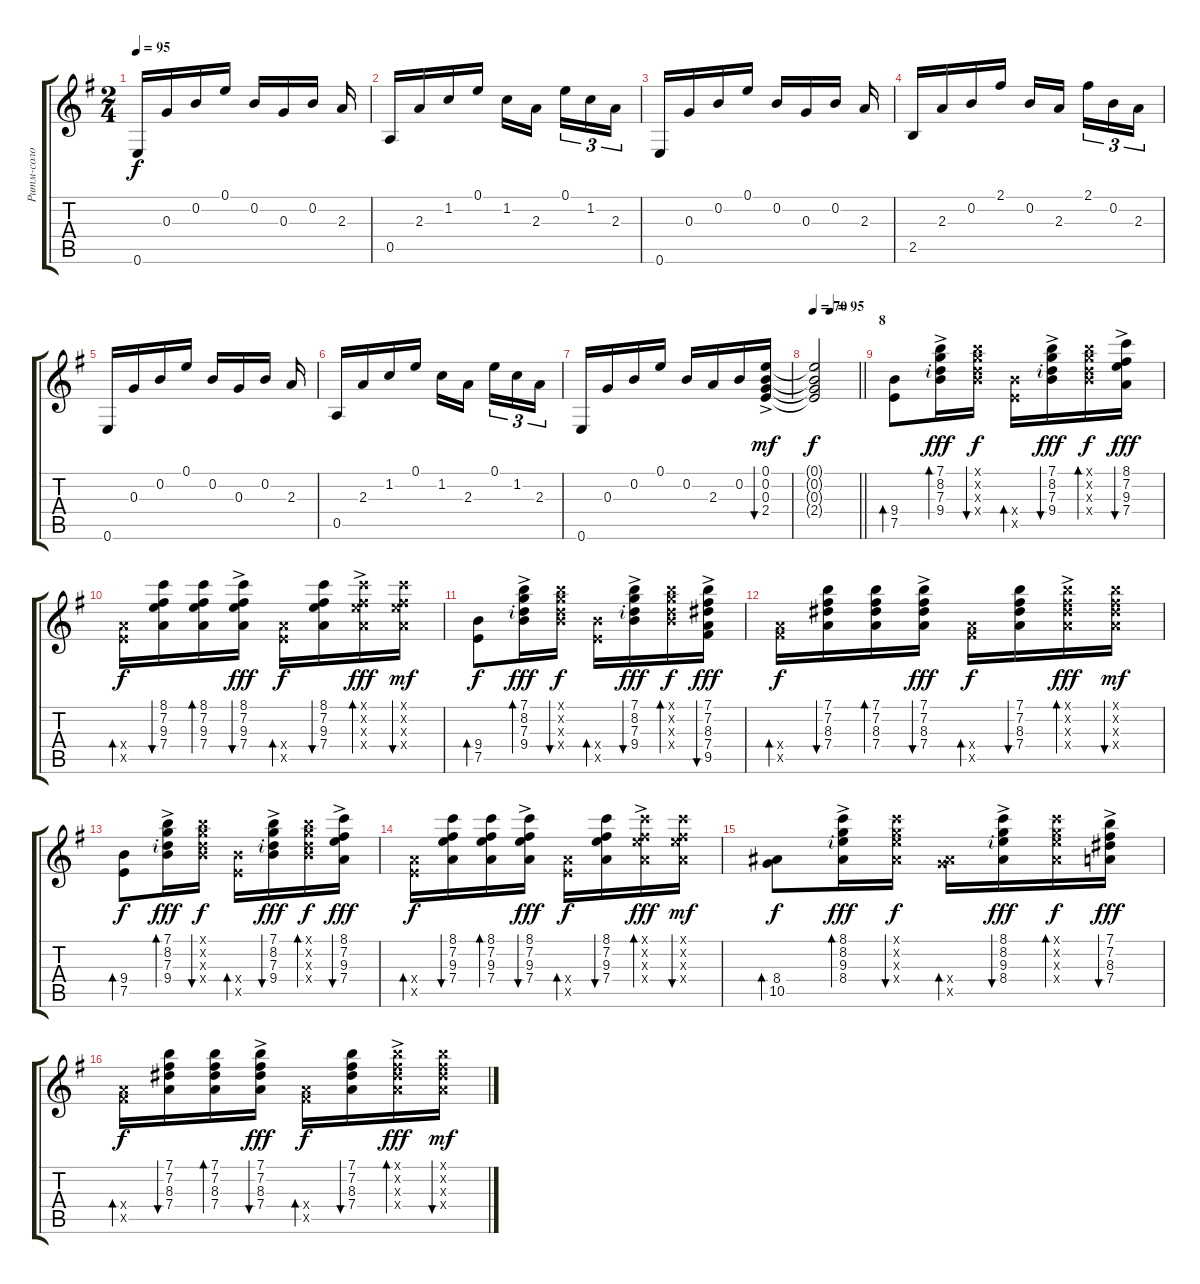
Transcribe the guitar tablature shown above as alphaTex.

\track ("Ритм-соло" "Ритм-соло") {instrument electricguitarclean}
\staff {score tabs}
\tuning (E4 B3 G3 D3 A2 E2) {hide}
\ts (2 4)
\tempo 95
\clef g2
\ks eminor
0.6.16{dy f} 0.3.16 0.2.16 0.1.16{beam split} 0.2.16 0.3.16 0.2.16{beam split} 2.3.16 |
0.5.16 2.3.16 1.2.16 0.1.16 1.2.16 2.3.16{beam split} 0.1.16{tu (3 2)} 1.2.16{tu (3 2)} 2.3.16{tu (3 2)} |
0.6.16 0.3.16 0.2.16 0.1.16{beam split} 0.2.16 0.3.16 0.2.16{beam split} 2.3.16 |
2.5.16 2.3.16 0.2.16 2.1.16 0.2.16 2.3.16{beam split} 2.1.16{tu (3 2)} 0.2.16{tu (3 2)} 2.3.16{tu (3 2)} |
0.6.16 0.3.16 0.2.16 0.1.16{beam split} 0.2.16 0.3.16 0.2.16{beam split} 2.3.16 |
0.5.16 2.3.16 1.2.16 0.1.16 1.2.16 2.3.16{beam split} 0.1.16{tu (3 2)} 1.2.16{tu (3 2)} 2.3.16{tu (3 2)} |
0.6.16 0.3.16 0.2.16 0.1.16 0.2.16 2.3.16 0.2.16 (0.1{ac} 0.2{ac} 0.3{ac} 2.4{ac}).16{bu 30 dy mf} |
\tempo 70
\tempo (95 0.375)
\barLineRight lightlight
(0.1{t} 0.2{t} 0.3{t} 2.4{t}).2{dy f} |
\section ("" "8")
(9.4 7.5).8{bd 30} (7.1{ac} 8.2{ac} 7.3{ac rf 2} 9.4{ac}).16{bd 30 dy fff} (7.1{x} 8.2{x} 7.3{x} 9.4{x}).16{bu 30 dy f} (9.4{x} 7.5{x}).16{bd 30} (7.1{ac} 8.2{ac} 7.3{ac rf 2} 9.4{ac}).16{bu 30 dy fff} (7.1{x} 8.2{x} 7.3{x} 9.4{x}).16{bd 30 dy f} (8.1{ac} 7.2{ac} 9.3{ac} 7.4{ac}).16{bu 30 dy fff} |
(7.4{x} 7.5{x}).16{bd 30 dy f} (8.1 7.2 9.3 7.4).16{bu 30} (8.1 7.2 9.3 7.4).16{bd 30} (8.1{ac} 7.2{ac} 9.3{ac} 7.4{ac}).16{bu 30 dy fff} (7.4{x} 7.5{x}).16{bd 30 dy f} (8.1 7.2 9.3 7.4).16{bu 30} (8.1{ac x} 7.2{ac x} 9.3{ac x} 7.4{ac x}).16{bd 30 dy fff} (8.1{x} 7.2{x} 9.3{x} 7.4{x}).16{bu 30 dy mf} |
(9.4 7.5).8{bd 30 dy f} (7.1{ac} 8.2{ac} 7.3{ac rf 2} 9.4{ac}).16{bd 30 dy fff} (7.1{x} 8.2{x} 7.3{x} 9.4{x}).16{bu 30 dy f} (9.4{x} 7.5{x}).16{bd 30} (7.1{ac} 8.2{ac} 7.3{ac rf 2} 9.4{ac}).16{bu 30 dy fff} (7.1{x} 8.2{x} 7.3{x} 9.4{x}).16{bd 30 dy f} (7.1{ac} 7.2{ac} 8.3{ac} 7.4{ac} 9.5).16{bu 30 dy fff} |
(7.4{x} 9.5{x}).16{bd 30 dy f} (7.1 7.2 8.3 7.4).16{bu 30} (7.1 7.2 8.3 7.4).16{bd 30} (7.1{ac} 7.2{ac} 8.3{ac} 7.4{ac}).16{bu 30 dy fff} (7.4{x} 9.5{x}).16{bd 30 dy f} (7.1 7.2 8.3 7.4).16{bu 30} (7.1{ac x} 7.2{ac x} 8.3{x} 7.4{ac x}).16{bd 30 dy fff} (7.1{x} 7.2{x} 8.3{x} 7.4{x}).16{bu 30 dy mf} |
(9.4 7.5).8{bd 30 dy f} (7.1{ac} 8.2{ac} 7.3{ac rf 2} 9.4{ac}).16{bd 30 dy fff} (7.1{x} 8.2{x} 7.3{x} 9.4{x}).16{bu 30 dy f} (9.4{x} 7.5{x}).16{bd 30} (7.1{ac} 8.2{ac} 7.3{ac rf 2} 9.4{ac}).16{bu 30 dy fff} (7.1{x} 8.2{x} 7.3{x} 9.4{x}).16{bd 30 dy f} (8.1{ac} 7.2{ac} 9.3{ac} 7.4{ac}).16{bu 30 dy fff} |
(7.4{x} 7.5{x}).16{bd 30 dy f} (8.1 7.2 9.3 7.4).16{bu 30} (8.1 7.2 9.3 7.4).16{bd 30} (8.1{ac} 7.2{ac} 9.3{ac} 7.4{ac}).16{bu 30 dy fff} (7.4{x} 7.5{x}).16{bd 30 dy f} (8.1 7.2 9.3 7.4).16{bu 30} (8.1{ac x} 7.2{ac x} 9.3{ac x} 7.4{ac x}).16{bd 30 dy fff} (8.1{x} 7.2{x} 9.3{x} 7.4{x}).16{bu 30 dy mf} |
(8.4 10.5).8{bd 30 dy f} (8.1{ac} 8.2{ac} 9.3{ac rf 2} 8.4{ac}).16{bd 30 dy fff} (8.1{x} 8.2{x} 9.3{x} 8.4{x}).16{bu 30 dy f} (8.4{x} 10.5{x}).16{bd 30} (8.1{ac} 8.2{ac} 9.3{ac rf 2} 8.4{ac}).16{bu 30 dy fff} (8.1{x} 8.2{x} 9.3{x} 8.4{x}).16{bd 30 dy f} (7.1{ac} 7.2{ac} 8.3{ac} 7.4{ac}).16{bu 30 dy fff} |
(7.4{x} 9.5{x}).16{bd 30 dy f} (7.1 7.2 8.3 7.4).16{bu 30} (7.1 7.2 8.3 7.4).16{bd 30} (7.1{ac} 7.2{ac} 8.3{ac} 7.4{ac}).16{bu 30 dy fff} (7.4{x} 9.5{x}).16{bd 30 dy f} (7.1 7.2 8.3 7.4).16{bu 30} (7.1{ac x} 7.2{ac x} 8.3{ac x} 7.4{ac x}).16{bd 30 dy fff} (7.1{x} 7.2{x} 8.3{x} 7.4{x}).16{bu 30 dy mf}
